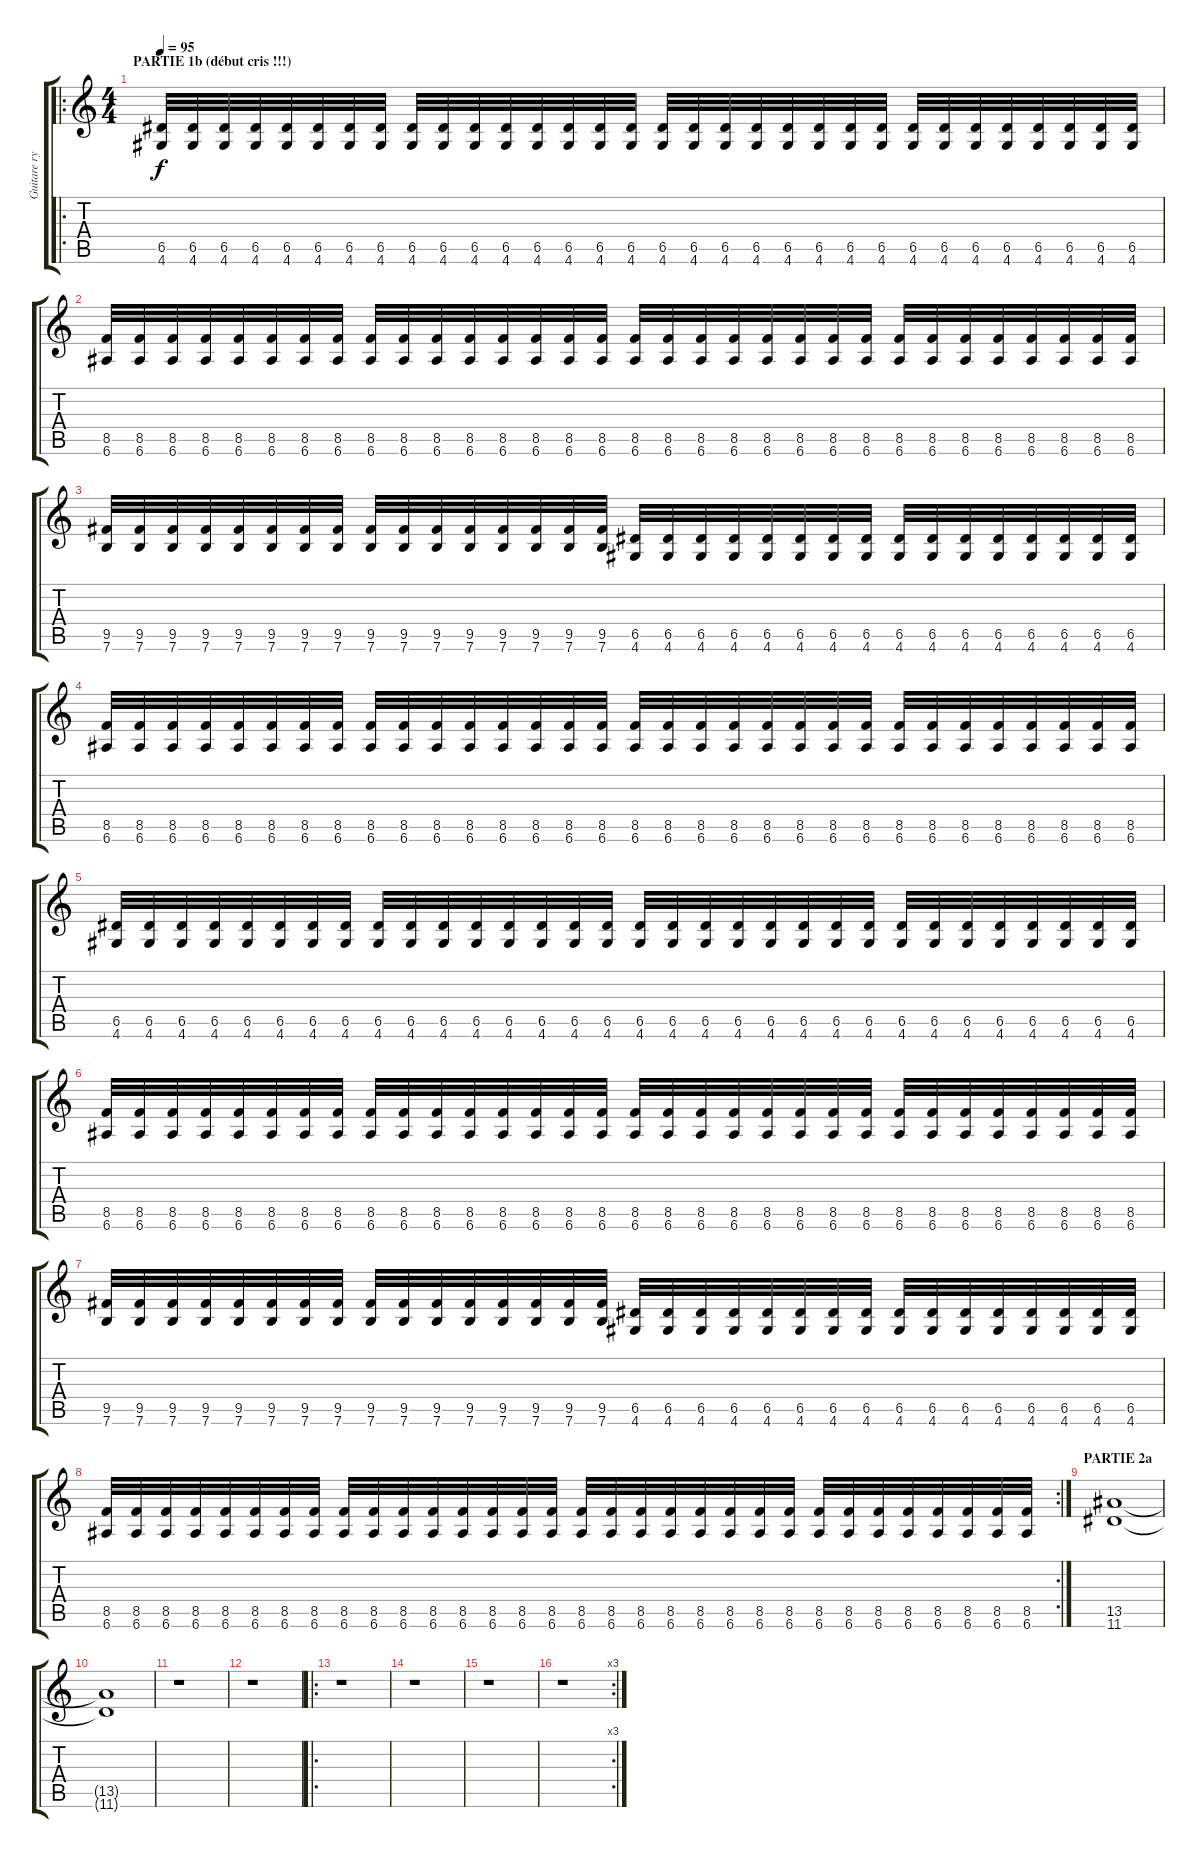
\track ("Guitare rythmique" "Guitare ry") {instrument overdrivenguitar}
\staff {score tabs}
\tuning (E4 B3 G3 D3 A2 E2) {hide}
\ro
\ts (4 4)
\section ("" "PARTIE 1b (début cris !!!)")
\tempo 95
\clef g2
\ks c
(6.5 4.6).32{dy f} (6.5 4.6).32 (6.5 4.6).32 (6.5 4.6).32 (6.5 4.6).32 (6.5 4.6).32 (6.5 4.6).32 (6.5 4.6).32 (6.5 4.6).32 (6.5 4.6).32 (6.5 4.6).32 (6.5 4.6).32 (6.5 4.6).32 (6.5 4.6).32 (6.5 4.6).32 (6.5 4.6).32 (6.5 4.6).32 (6.5 4.6).32 (6.5 4.6).32 (6.5 4.6).32 (6.5 4.6).32 (6.5 4.6).32 (6.5 4.6).32 (6.5 4.6).32 (6.5 4.6).32 (6.5 4.6).32 (6.5 4.6).32 (6.5 4.6).32 (6.5 4.6).32 (6.5 4.6).32 (6.5 4.6).32 (6.5 4.6).32 |
(8.5 6.6).32 (8.5 6.6).32 (8.5 6.6).32 (8.5 6.6).32 (8.5 6.6).32 (8.5 6.6).32 (8.5 6.6).32 (8.5 6.6).32 (8.5 6.6).32 (8.5 6.6).32 (8.5 6.6).32 (8.5 6.6).32 (8.5 6.6).32 (8.5 6.6).32 (8.5 6.6).32 (8.5 6.6).32 (8.5 6.6).32 (8.5 6.6).32 (8.5 6.6).32 (8.5 6.6).32 (8.5 6.6).32 (8.5 6.6).32 (8.5 6.6).32 (8.5 6.6).32 (8.5 6.6).32 (8.5 6.6).32 (8.5 6.6).32 (8.5 6.6).32 (8.5 6.6).32 (8.5 6.6).32 (8.5 6.6).32 (8.5 6.6).32 |
(9.5 7.6).32 (9.5 7.6).32 (9.5 7.6).32 (9.5 7.6).32 (9.5 7.6).32 (9.5 7.6).32 (9.5 7.6).32 (9.5 7.6).32 (9.5 7.6).32 (9.5 7.6).32 (9.5 7.6).32 (9.5 7.6).32 (9.5 7.6).32 (9.5 7.6).32 (9.5 7.6).32 (9.5 7.6).32 (6.5 4.6).32 (6.5 4.6).32 (6.5 4.6).32 (6.5 4.6).32 (6.5 4.6).32 (6.5 4.6).32 (6.5 4.6).32 (6.5 4.6).32 (6.5 4.6).32 (6.5 4.6).32 (6.5 4.6).32 (6.5 4.6).32 (6.5 4.6).32 (6.5 4.6).32 (6.5 4.6).32 (6.5 4.6).32 |
(8.5 6.6).32 (8.5 6.6).32 (8.5 6.6).32 (8.5 6.6).32 (8.5 6.6).32 (8.5 6.6).32 (8.5 6.6).32 (8.5 6.6).32 (8.5 6.6).32 (8.5 6.6).32 (8.5 6.6).32 (8.5 6.6).32 (8.5 6.6).32 (8.5 6.6).32 (8.5 6.6).32 (8.5 6.6).32 (8.5 6.6).32 (8.5 6.6).32 (8.5 6.6).32 (8.5 6.6).32 (8.5 6.6).32 (8.5 6.6).32 (8.5 6.6).32 (8.5 6.6).32 (8.5 6.6).32 (8.5 6.6).32 (8.5 6.6).32 (8.5 6.6).32 (8.5 6.6).32 (8.5 6.6).32 (8.5 6.6).32 (8.5 6.6).32 |
(6.5 4.6).32 (6.5 4.6).32 (6.5 4.6).32 (6.5 4.6).32 (6.5 4.6).32 (6.5 4.6).32 (6.5 4.6).32 (6.5 4.6).32 (6.5 4.6).32 (6.5 4.6).32 (6.5 4.6).32 (6.5 4.6).32 (6.5 4.6).32 (6.5 4.6).32 (6.5 4.6).32 (6.5 4.6).32 (6.5 4.6).32 (6.5 4.6).32 (6.5 4.6).32 (6.5 4.6).32 (6.5 4.6).32 (6.5 4.6).32 (6.5 4.6).32 (6.5 4.6).32 (6.5 4.6).32 (6.5 4.6).32 (6.5 4.6).32 (6.5 4.6).32 (6.5 4.6).32 (6.5 4.6).32 (6.5 4.6).32 (6.5 4.6).32 |
(8.5 6.6).32 (8.5 6.6).32 (8.5 6.6).32 (8.5 6.6).32 (8.5 6.6).32 (8.5 6.6).32 (8.5 6.6).32 (8.5 6.6).32 (8.5 6.6).32 (8.5 6.6).32 (8.5 6.6).32 (8.5 6.6).32 (8.5 6.6).32 (8.5 6.6).32 (8.5 6.6).32 (8.5 6.6).32 (8.5 6.6).32 (8.5 6.6).32 (8.5 6.6).32 (8.5 6.6).32 (8.5 6.6).32 (8.5 6.6).32 (8.5 6.6).32 (8.5 6.6).32 (8.5 6.6).32 (8.5 6.6).32 (8.5 6.6).32 (8.5 6.6).32 (8.5 6.6).32 (8.5 6.6).32 (8.5 6.6).32 (8.5 6.6).32 |
(9.5 7.6).32 (9.5 7.6).32 (9.5 7.6).32 (9.5 7.6).32 (9.5 7.6).32 (9.5 7.6).32 (9.5 7.6).32 (9.5 7.6).32 (9.5 7.6).32 (9.5 7.6).32 (9.5 7.6).32 (9.5 7.6).32 (9.5 7.6).32 (9.5 7.6).32 (9.5 7.6).32 (9.5 7.6).32 (6.5 4.6).32 (6.5 4.6).32 (6.5 4.6).32 (6.5 4.6).32 (6.5 4.6).32 (6.5 4.6).32 (6.5 4.6).32 (6.5 4.6).32 (6.5 4.6).32 (6.5 4.6).32 (6.5 4.6).32 (6.5 4.6).32 (6.5 4.6).32 (6.5 4.6).32 (6.5 4.6).32 (6.5 4.6).32 |
\rc 2
(8.5 6.6).32 (8.5 6.6).32 (8.5 6.6).32 (8.5 6.6).32 (8.5 6.6).32 (8.5 6.6).32 (8.5 6.6).32 (8.5 6.6).32 (8.5 6.6).32 (8.5 6.6).32 (8.5 6.6).32 (8.5 6.6).32 (8.5 6.6).32 (8.5 6.6).32 (8.5 6.6).32 (8.5 6.6).32 (8.5 6.6).32 (8.5 6.6).32 (8.5 6.6).32 (8.5 6.6).32 (8.5 6.6).32 (8.5 6.6).32 (8.5 6.6).32 (8.5 6.6).32 (8.5 6.6).32 (8.5 6.6).32 (8.5 6.6).32 (8.5 6.6).32 (8.5 6.6).32 (8.5 6.6).32 (8.5 6.6).32 (8.5 6.6).32 |
\section ("" "PARTIE 2a")
(13.5 11.6).1 |
(13.5{t} 11.6{t}).1 |
r.1 |
r.1 |
\ro
r.1 |
r.1 |
r.1 |
\rc 3
r.1
